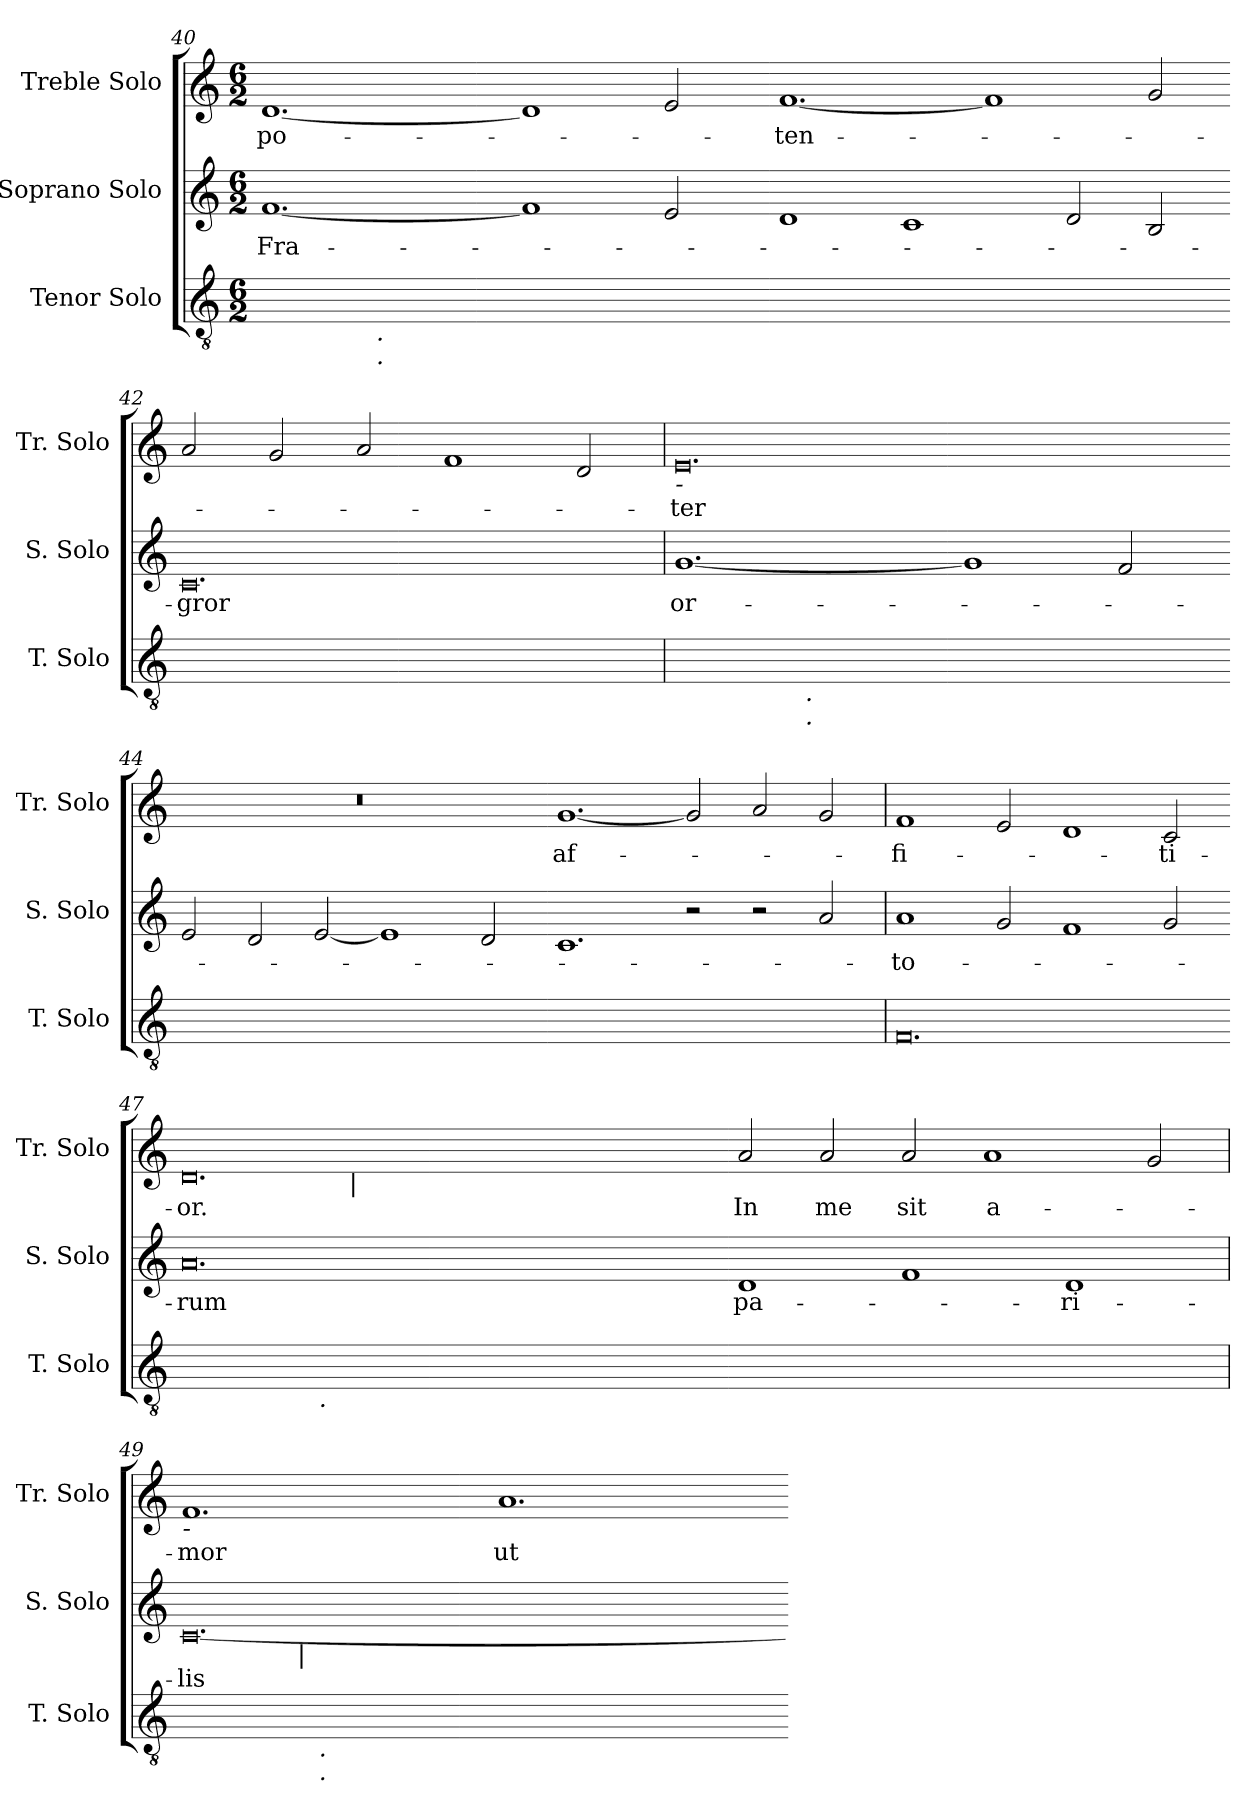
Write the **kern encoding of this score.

**kern	**kern	**text	**kern	**text
*part3	*part2	*part2	*part1	*part1
*staff3	*staff2	*staff2	*staff1	*staff1
*I"Tenor Solo	*I"Soprano Solo	*	*I"Treble Solo	*
*I'T. Solo	*I'S. Solo	*	*I'Tr. Solo	*
*clefGv2	*clefG2	*	*clefG2	*
*ITrd7c12	*	*	*	*
*k[]	*k[]	*	*k[]	*
*C:	*C:	*	*C:	*
*M6/2	*M6/2	*	*M6/2	*
=40	=40	=40	=40	=40
!	!	!LO:LY:b:color=#000000	!	!
!	!	!	!	!LO:LY:b:color=#000000
*^	*	*	*	*
[<0.FFiyy	4ryy	[<1.fi	Fra-	[<1.di	po-
.	8ryy	.	.	.	.
.	16ryy	.	.	.	.
.	512ryy	.	.	.	.
!	!LO:TX:b:i:t=.	!	!	!	!
!	!LO:TX:b:i:t=.	!	!	!	!
.	1ryy	.	.	.	.
.	1ryy	.	.	.	.
.	.	1fi]	.	1di]	.
.	2ryy	.	.	.	.
.	.	2ei/	.	2ei/	.
.	32ryy	.	.	.	.
.	64...ryy	.	.	.	.
*v	*v	*	*	*	*
=41-	=41-	=41-	=41-	=41-
*^	*	*	*	*
!	!	!	!	!	!LO:LY:b:color=#000000
*v	*v	*	*	*	*
0.FFiyy_<	1di	.	[<1.fi	-ten-
.	1ci	.	.	.
.	.	.	1fi]	.
.	2di/	.	.	.
.	2Bi/	.	2gi/	.
=42-	=42-	=42-	=42-	=42-
!	!	!LO:LY:b:color=#000000	!	!
0.FFiyy]	0.ci	-gror	2ai/	.
.	.	.	2gi/	.
.	.	.	2ai/	.
.	.	.	1fi	.
.	.	.	2di/	.
!!LO:LB:g=z
=43	=43	=43	=43	=43
!	!	!LO:LY:b:color=#000000	!	!
!	!	!	!LO:TX:b:i:t=-	!
!	!	!	!	!LO:LY:b:color=#000000
*^	*	*	*	*
[<0.EEiyy	4ryy	[<1.gi	or-	0.ei	-ter
.	8ryy	.	.	.	.
.	32ryy	.	.	.	.
.	64ryy	.	.	.	.
.	128ryy	.	.	.	.
.	1024ryy	.	.	.	.
!	!LO:TX:b:i:t=.	!	!	!	!
!	!LO:TX:b:i:t=.	!	!	!	!
.	1ryy	.	.	.	.
.	1ryy	.	.	.	.
.	.	1gi]	.	.	.
.	2ryy	.	.	.	.
.	.	2fi/	.	.	.
.	16ryy	.	.	.	.
.	256..ryy	.	.	.	.
=44-	=44-	=44-	=44-	=44-	=44-
!	!	!	!	!LO:N:vis=1	!
*v	*v	*	*	*	*
0.EEiyy_<	2ei/	.	0.r	.
.	2di/	.	.	.
.	[<2ei/	.	.	.
.	1ei]	.	.	.
.	2di/	.	.	.
=45-	=45-	=45-	=45-	=45-
!	!	!	!	!LO:LY:b:color=#000000
0.EEiyy]	1.ci	.	[<1.gi	af-
.	2r	.	2gi/]	.
.	2r	.	2ai/	.
.	2ai/	.	2gi/	.
=46	=46	=46	=46	=46
!	!	!LO:LY:b:color=#000000	!	!
!	!	!	!	!LO:LY:b:color=#000000
0.FFi	1ai	-to-	1fi	-fi-
.	2gi/	.	2ei/	.
.	1fi	.	1di	.
!	!	!	!	!LO:LY:b:color=#000000
.	2gi/	.	2ci/	-ti-
=47-	=47-	=47-	=47-	=47-
!	!	!LO:LY:b:color=#000000	!	!
!	!	!	!	!LO:LY:b:color=#000000
*^	*	*	*^	*
[<0.DDiyy	2ryy	0.ai	-rum	0.di	2ryy	-or.
.	8ryy	.	.	.	8ryy	.
.	32ryy	.	.	.	16ryy	.
.	256ryy	.	.	.	.	.
.	1024ryy	.	.	.	.	.
!	!LO:TX:b:i:t=.	!	!	!	!	!
.	1ryy	.	.	.	.	.
.	.	.	.	.	32ryy	.
.	.	.	.	.	1024ryy	.
!	!	!	!	!	!LO:TX:b:i:t=|	!
.	.	.	.	.	1ryy	.
.	1ryy	.	.	.	.	.
.	.	.	.	.	1ryy	.
.	4ryy	.	.	.	.	.
.	.	.	.	.	4ryy	.
.	16ryy	.	.	.	.	.
.	.	.	.	.	64ryy	.
.	64ryy	.	.	.	.	.
.	.	.	.	.	128...ryy	.
.	128ryy	.	.	.	.	.
.	512.ryy	.	.	.	.	.
*v	*v	*	*	*v	*v	*
=48-	=48-	=48-	=48-	=48-
*^	*	*	*^	*
!	!	!	!LO:LY:b:color=#000000	!	!	!
*v	*v	*	*	*v	*v	*
*^	*	*	*^	*
!	!	!	!	!	!	!LO:LY:b:color=#000000
*v	*v	*	*	*v	*v	*
0.DDiyy]	1di	pa-	2ai/	In
!	!	!	!	!LO:LY:b:color=#000000
.	.	.	2ai/	me
!	!	!	!	!LO:LY:b:color=#000000
.	1fi	.	2ai/	sit
!	!	!	!	!LO:LY:b:color=#000000
.	.	.	1ai	a-
!	!	!LO:LY:b:color=#000000	!	!
.	1di	-ri-	.	.
.	.	.	2gi/	.
!!LO:LB:g=z
=49	=49	=49	=49	=49
!	!	!LO:LY:b:color=#000000	!	!
!	!	!	!LO:TX:b:i:t=-	!
!	!LO:TX:b:i:t=-	!	!	!
!	!	!	!	!LO:LY:b:color=#000000
*^	*^	*	*	*
[<0.FFiyy	4ryy	[<0.ci	4ryy	-lis	1.fi	-mor
.	8ryy	.	16ryy	.	.	.
.	.	.	32ryy	.	.	.
.	.	.	64ryy	.	.	.
.	.	.	256ryy	.	.	.
.	.	.	1024ryy	.	.	.
!	!	!	!LO:TX:b:i:t=|	!	!	!
.	.	.	1ryy	.	.	.
.	64ryy	.	.	.	.	.
.	512ryy	.	.	.	.	.
!	!LO:TX:b:i:t=.	!	!	!	!	!
!	!LO:TX:b:i:t=.	!	!	!	!	!
.	1ryy	.	.	.	.	.
.	.	.	1ryy	.	.	.
.	1ryy	.	.	.	.	.
!	!	!	!	!	!	!LO:LY:b:color=#000000
.	.	.	.	.	1.ai	ut
.	.	.	2ryy	.	.	.
.	2ryy	.	.	.	.	.
.	.	.	8ryy	.	.	.
.	16ryy	.	.	.	.	.
.	32ryy	.	.	.	.	.
.	128..ryy	.	.	.	.	.
.	.	.	128ryy	.	.	.
.	.	.	512.ryy	.	.	.
*v	*v	*	*	*	*	*
*	*v	*v	*	*	*
=-	=-	=-	=-	=-
*-	*-	*-	*-	*-
